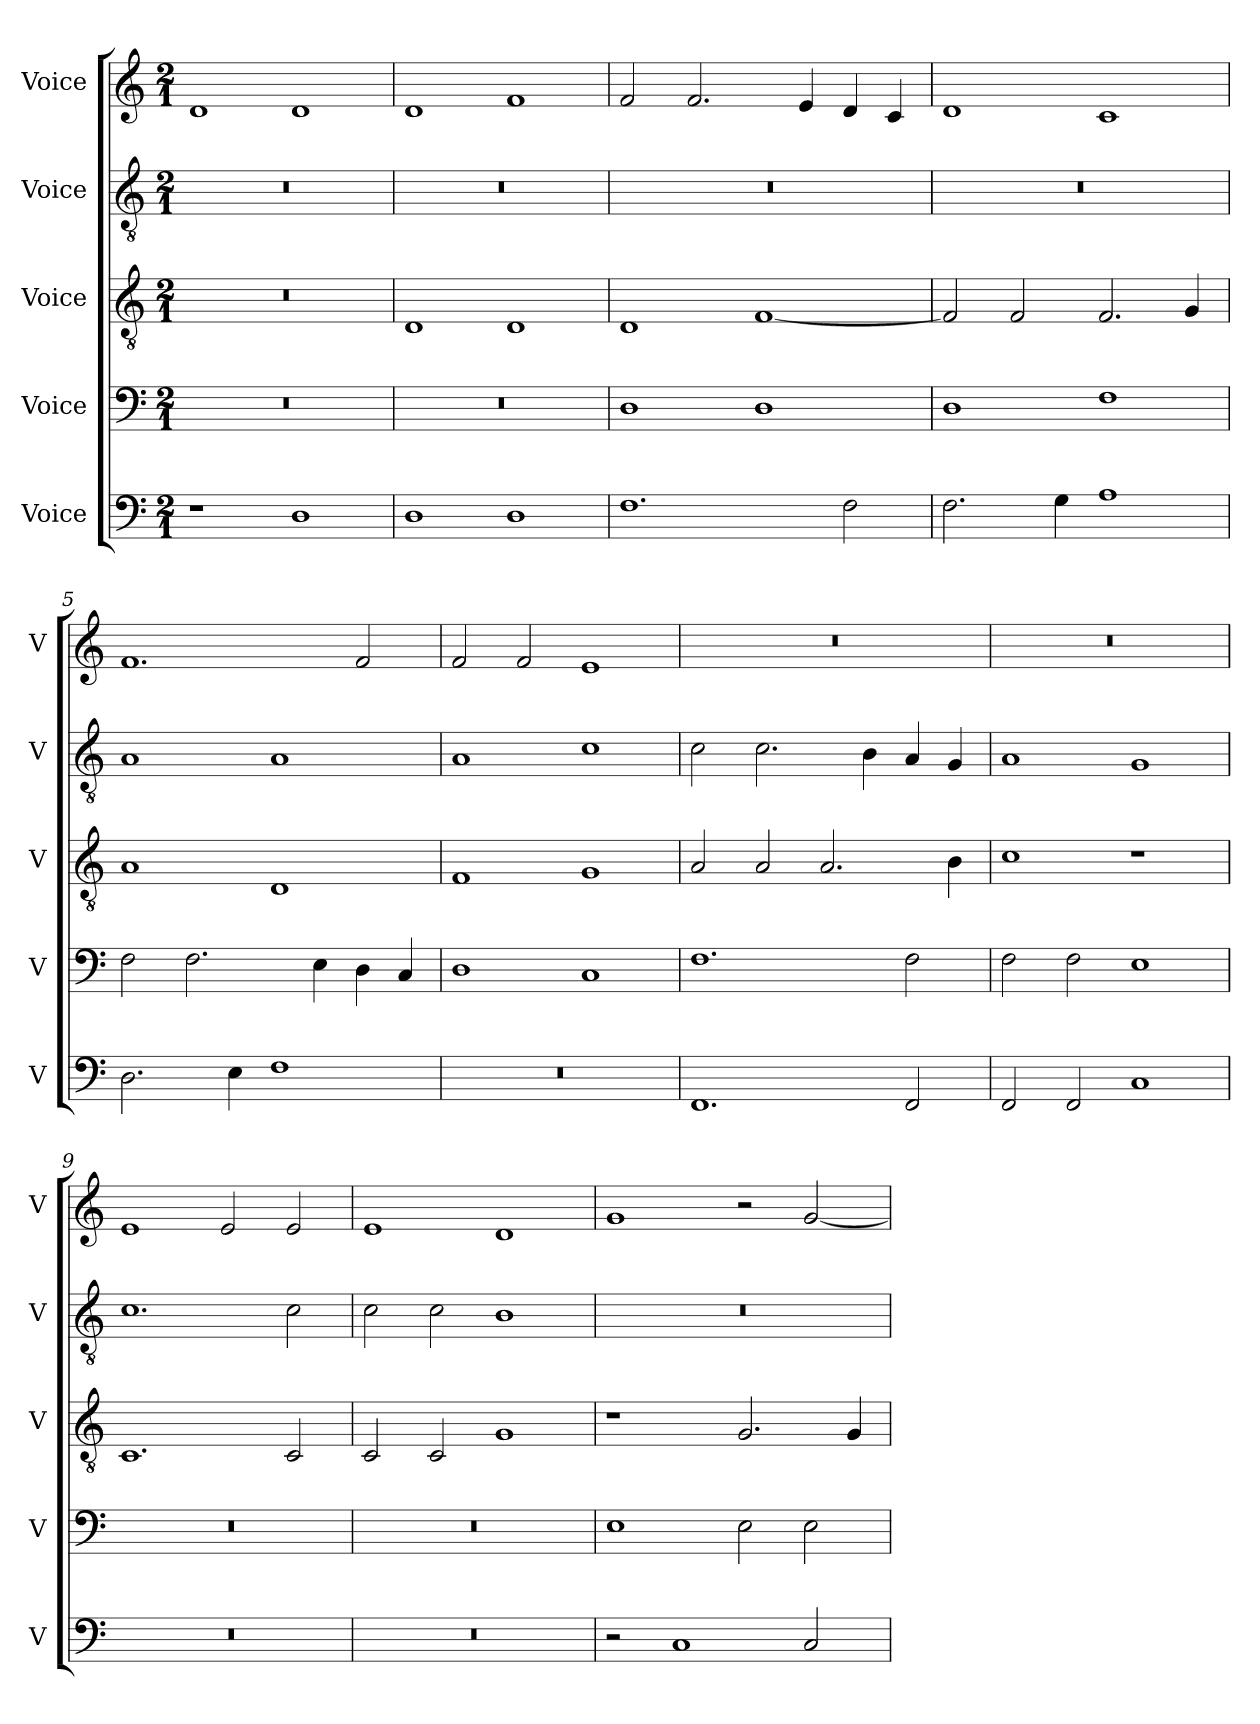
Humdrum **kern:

**kern	**kern	**kern	**kern	**kern
*part5	*part4	*part3	*part2	*part1
*staff5	*staff4	*staff3	*staff2	*staff1
*I"Voice	*I"Voice	*I"Voice	*I"Voice	*I"Voice
*I'V	*I'V	*I'V	*I'V	*I'V
*clefF4	*clefF4	*clefGv2	*clefGv2	*clefG2
*k[]	*k[]	*k[]	*k[]	*k[]
*M2/1	*M2/1	*M2/1	*M2/1	*M2/1
=1	=1	=1	=1	=1
1r	0r	0r	0r	1d
1D	.	.	.	1d
=2	=2	=2	=2	=2
1D	0r	1D	0r	1d
1D	.	1D	.	1f
=3	=3	=3	=3	=3
1.F	1D	1D	0r	2f/
.	.	.	.	2.f/
.	1D	[1F	.	.
.	.	.	.	4e/
2F\	.	.	.	4d/
.	.	.	.	4c/
=4	=4	=4	=4	=4
2.F\	1D	2F/]	0r	1d
.	.	2F/	.	.
4G\	.	.	.	.
1A	1F	2.F/	.	1c
.	.	4G/	.	.
!!LO:LB:g=z
=5	=5	=5	=5	=5
2.D\	2F\	1A	1A	1.f
.	2.F\	.	.	.
4E\	.	.	.	.
1F	.	1D	1A	.
.	4E\	.	.	.
.	4D\	.	.	2f/
.	4C/	.	.	.
=6	=6	=6	=6	=6
0r	1D	1F	1A	2f/
.	.	.	.	2f/
.	1C	1G	1c	1e
=7	=7	=7	=7	=7
1.FF	1.F	2A/	2c\	0r
.	.	2A/	2.c\	.
.	.	2.A/	.	.
.	.	.	4B\	.
2FF/	2F\	.	4A/	.
.	.	4B\	4G/	.
=8	=8	=8	=8	=8
2FF/	2F\	1c	1A	0r
2FF/	2F\	.	.	.
1C	1E	1r	1G	.
!!LO:LB:g=z
=9	=9	=9	=9	=9
0r	0r	1.C	1.c	1e
.	.	.	.	2e/
.	.	2C/	2c\	2e/
=10	=10	=10	=10	=10
0r	0r	2C/	2c\	1e
.	.	2C/	2c\	.
.	.	1G	1B	1d
=11	=11	=11	=11	=11
2r	1E	1r	0r	1g
1C	.	.	.	.
.	2E\	2.G/	.	2r
2C/	2E\	.	.	[2g/
.	.	4G/	.	.
=	=	=	=	=
*-	*-	*-	*-	*-
